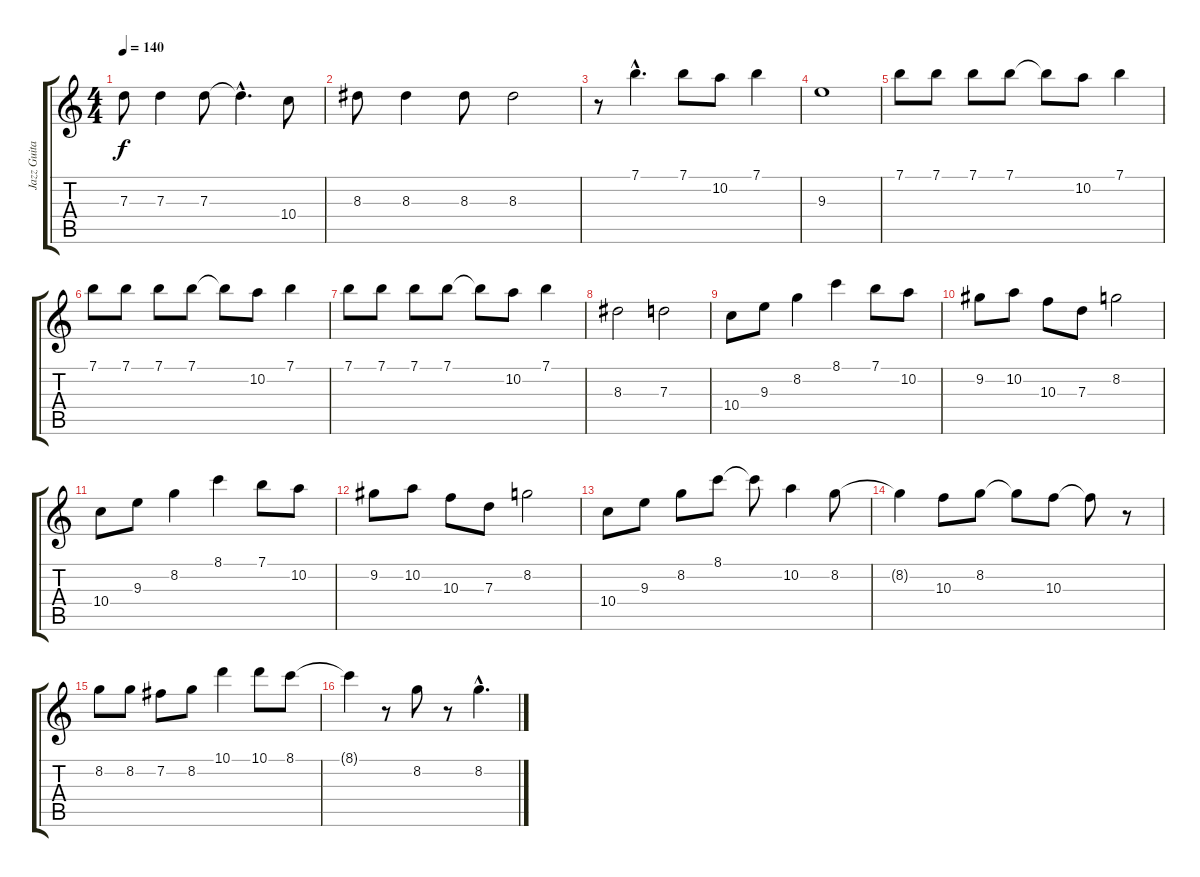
\track ("Jazz Guitar" "Jazz Guita") {instrument electricguitarjazz}
\staff {score tabs}
\tuning (E4 B3 G3 D3 A2 E2) {hide}
\ts (4 4)
\tempo 140
\clef g2
\ks c
7.3.8{dy f} 7.3.4 7.3.8 7.3{hac t}.4{d} 10.4.8 |
8.3.8 8.3.4 8.3.8 8.3.2 |
r.8 7.1{hac}.4{d} 7.1.8 10.2.8 7.1.4 |
9.3.1 |
7.1.8 7.1.8 7.1.8 7.1.8 7.1{t}.8 10.2.8 7.1.4 |
7.1.8 7.1.8 7.1.8 7.1.8 7.1{t}.8 10.2.8 7.1.4 |
7.1.8 7.1.8 7.1.8 7.1.8 7.1{t}.8 10.2.8 7.1.4 |
8.3.2 7.3.2 |
10.4.8 9.3.8 8.2.4 8.1.4 7.1.8 10.2.8 |
9.2.8 10.2.8 10.3.8 7.3.8 8.2.2 |
10.4.8 9.3.8 8.2.4 8.1.4 7.1.8 10.2.8 |
9.2.8 10.2.8 10.3.8 7.3.8 8.2.2 |
10.4.8 9.3.8 8.2.8 8.1.8 8.1{t}.8 10.2.4 8.2.8 |
8.2{t}.4 10.3.8 8.2.8 8.2{t}.8 10.3.8 10.3{t}.8 r.8 |
8.2.8 8.2.8 7.2.8 8.2.8 10.1.4 10.1.8 8.1.8 |
8.1{t}.4 r.8 8.2.8 r.8 8.2{hac}.4{d}
